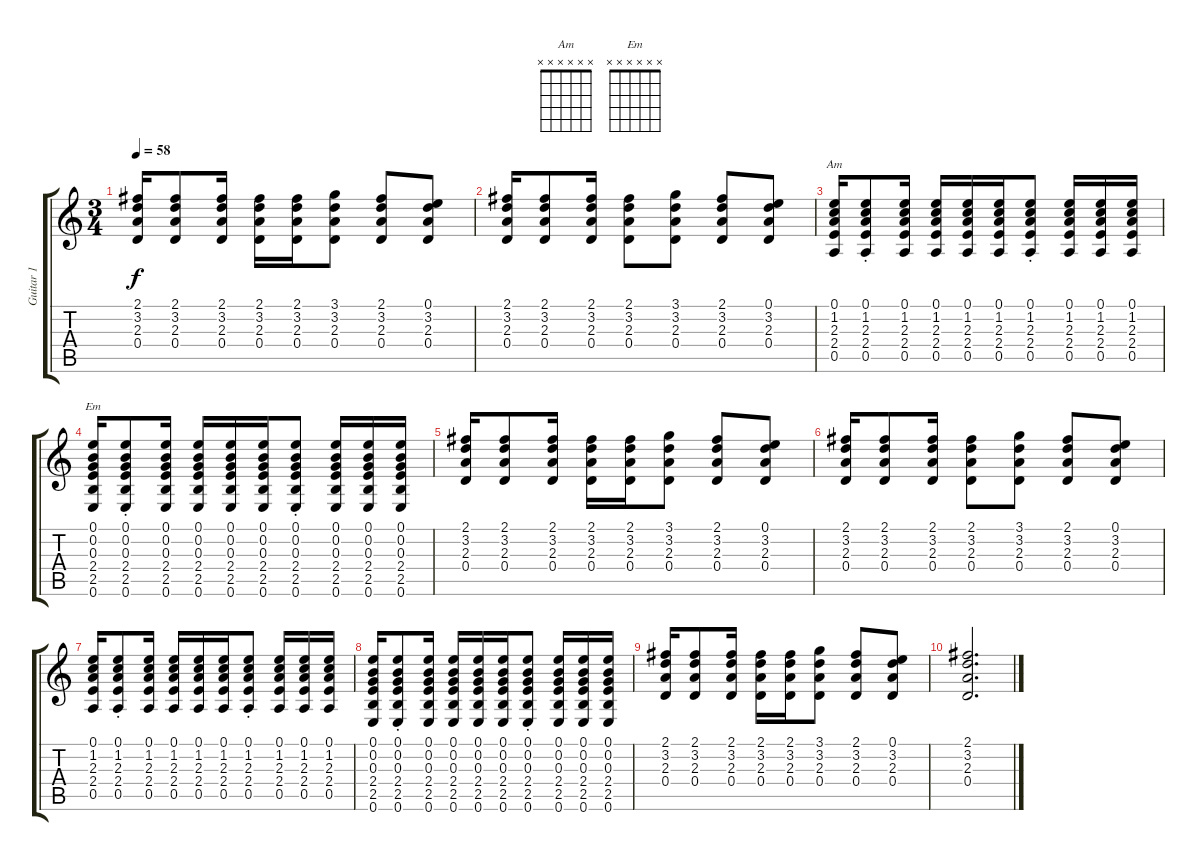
\track ("Guitar 1" "Guitar 1") {instrument acousticguitarsteel}
\staff {score tabs}
\tuning (E4 B3 G3 D3 A2 E2) {hide}
\chord ("Am" x x x x x x)
\chord ("Em" x x x x x x)
\ts (3 4)
\tempo 58
\clef g2
\ks c
(2.1 3.2 2.3 0.4).16{dy f} (2.1 3.2 2.3 0.4).8 (2.1 3.2 2.3 0.4).16 (2.1 3.2 2.3 0.4).16 (2.1 3.2 2.3 0.4).16 (3.1 3.2 2.3 0.4).8 (2.1 3.2 2.3 0.4).8 (0.1 3.2 2.3 0.4).8 |
(2.1 3.2 2.3 0.4).16 (2.1 3.2 2.3 0.4).8 (2.1 3.2 2.3 0.4).16 (2.1 3.2 2.3 0.4).8 (3.1 3.2 2.3 0.4).8 (2.1 3.2 2.3 0.4).8 (0.1 3.2 2.3 0.4).8 |
(0.1 1.2 2.3 2.4 0.5).16{ch "Am"} (0.1{st} 1.2{st} 2.3{st} 2.4{st} 0.5{st}).8 (0.1 1.2 2.3 2.4 0.5).16 (0.1 1.2 2.3 2.4 0.5).16 (0.1 1.2 2.3 2.4 0.5).16 (0.1 1.2 2.3 2.4 0.5).16 (0.1{st} 1.2{st} 2.3{st} 2.4{st} 0.5{st}).8 (0.1 1.2 2.3 2.4 0.5).16 (0.1 1.2 2.3 2.4 0.5).16 (0.1 1.2 2.3 2.4 0.5).16 |
(0.1 0.2 0.3 2.4 2.5 0.6).16{ch "Em"} (0.1{st} 0.2{st} 0.3{st} 2.4{st} 2.5{st} 0.6{st}).8 (0.1 0.2 0.3 2.4 2.5 0.6).16 (0.1 0.2 0.3 2.4 2.5 0.6).16 (0.1 0.2 0.3 2.4 2.5 0.6).16 (0.1 0.2 0.3 2.4 2.5 0.6).16 (0.1{st} 0.2{st} 0.3{st} 2.4{st} 2.5{st} 0.6{st}).8 (0.1 0.2 0.3 2.4 2.5 0.6).16 (0.1 0.2 0.3 2.4 2.5 0.6).16 (0.1 0.2 0.3 2.4 2.5 0.6).16 |
(2.1 3.2 2.3 0.4).16 (2.1 3.2 2.3 0.4).8 (2.1 3.2 2.3 0.4).16 (2.1 3.2 2.3 0.4).16 (2.1 3.2 2.3 0.4).16 (3.1 3.2 2.3 0.4).8 (2.1 3.2 2.3 0.4).8 (0.1 3.2 2.3 0.4).8 |
(2.1 3.2 2.3 0.4).16 (2.1 3.2 2.3 0.4).8 (2.1 3.2 2.3 0.4).16 (2.1 3.2 2.3 0.4).8 (3.1 3.2 2.3 0.4).8 (2.1 3.2 2.3 0.4).8 (0.1 3.2 2.3 0.4).8 |
(0.1 1.2 2.3 2.4 0.5).16 (0.1{st} 1.2{st} 2.3{st} 2.4{st} 0.5{st}).8 (0.1 1.2 2.3 2.4 0.5).16 (0.1 1.2 2.3 2.4 0.5).16 (0.1 1.2 2.3 2.4 0.5).16 (0.1 1.2 2.3 2.4 0.5).16 (0.1{st} 1.2{st} 2.3{st} 2.4{st} 0.5{st}).8 (0.1 1.2 2.3 2.4 0.5).16 (0.1 1.2 2.3 2.4 0.5).16 (0.1 1.2 2.3 2.4 0.5).16 |
(0.1 0.2 0.3 2.4 2.5 0.6).16 (0.1{st} 0.2{st} 0.3{st} 2.4{st} 2.5{st} 0.6{st}).8 (0.1 0.2 0.3 2.4 2.5 0.6).16 (0.1 0.2 0.3 2.4 2.5 0.6).16 (0.1 0.2 0.3 2.4 2.5 0.6).16 (0.1 0.2 0.3 2.4 2.5 0.6).16 (0.1{st} 0.2{st} 0.3{st} 2.4{st} 2.5{st} 0.6{st}).8 (0.1 0.2 0.3 2.4 2.5 0.6).16 (0.1 0.2 0.3 2.4 2.5 0.6).16 (0.1 0.2 0.3 2.4 2.5 0.6).16 |
(2.1 3.2 2.3 0.4).16 (2.1 3.2 2.3 0.4).8 (2.1 3.2 2.3 0.4).16 (2.1 3.2 2.3 0.4).16 (2.1 3.2 2.3 0.4).16 (3.1 3.2 2.3 0.4).8 (2.1 3.2 2.3 0.4).8 (0.1 3.2 2.3 0.4).8 |
(2.1 3.2 2.3 0.4).2{d}
